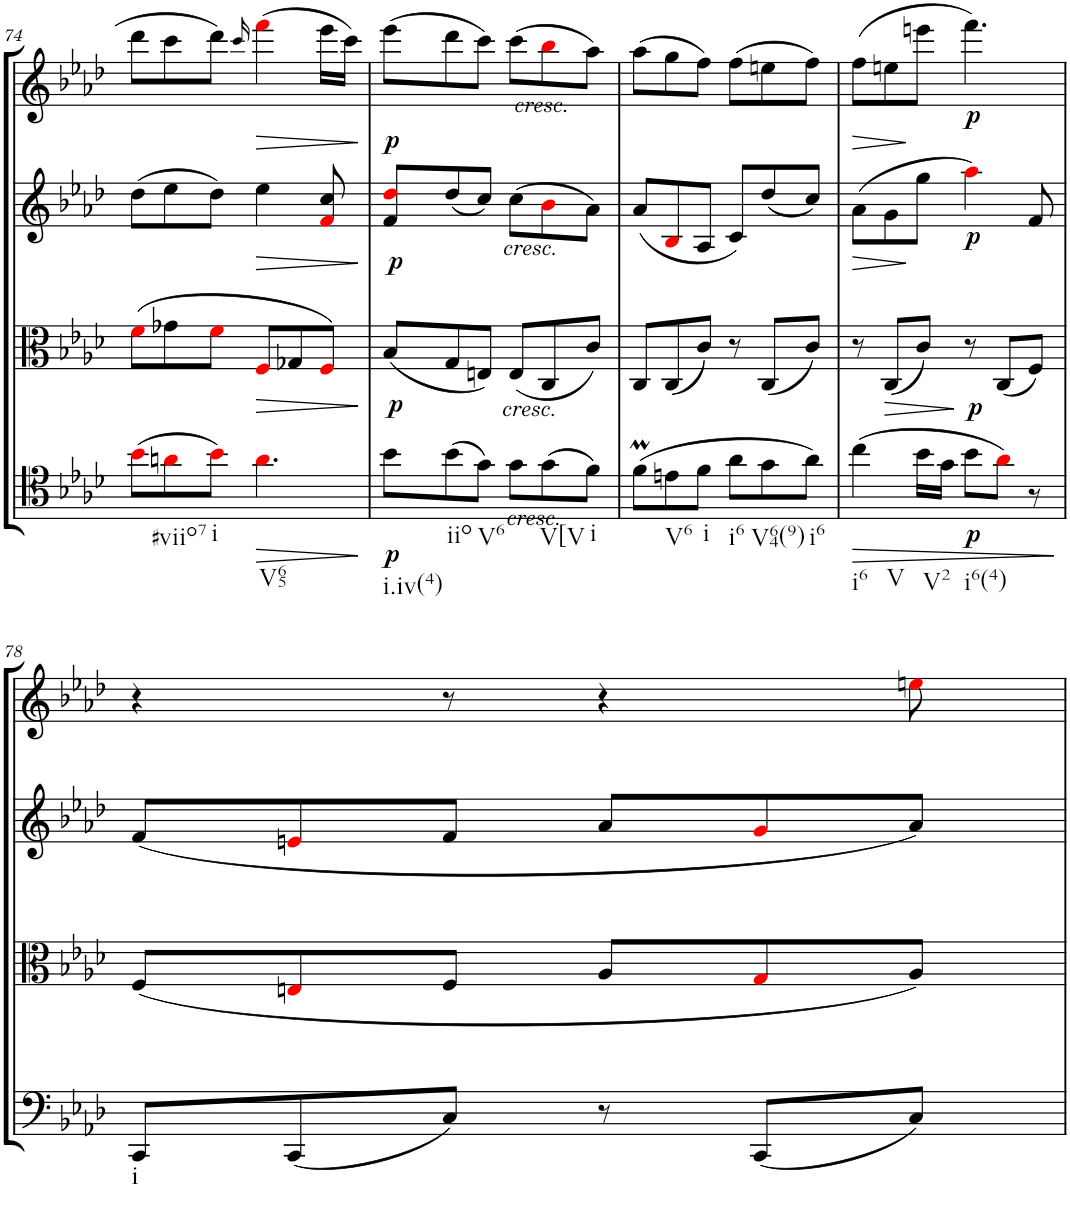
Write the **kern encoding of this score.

**kern	**dynam	**kern	**dynam	**kern	**dynam	**kern	**dynam
*part4	*part4	*part3	*part3	*part2	*part2	*part1	*part1
*staff4	*staff4	*staff3	*staff3	*staff2	*staff2	*staff1	*staff1
*I"Cello	*	*I"Viola	*	*I"2nd Violin	*	*I"1st Violin	*
*	*	*I'Vla	*	*I'Vln	*	*I'Vln	*
!!LO:PB:g=z
*clefF4	*	*clefC3	*	*clefG2	*	*clefG2	*
*k[b-e-a-d-]	*	*k[b-e-a-d-]	*	*k[b-e-a-d-]	*	*k[b-e-a-d-]	*
*M6/8	*	*M6/8	*	*M6/8	*	*M6/8	*
=74	=74	=74	=74	=74	=74	=74	=74
(8b-i\L	.	(8fi\L	.	(8dd-\L	.	8ddd-\L	.
!LO:TX:b:t=#viio7	!	!	!	!	!	!	!
8ani\	.	8g-X\	.	8ee-\	.	8ccc\	.
!LO:TX:b:t=i	!	!	!	!	!	!	!
8b-i\J)	.	8fi\J	.	8dd-\J)	.	8ddd-\J	.
.	.	.	.	.	.	16qccc/	.
!LO:TX:b:t=V65	!	!	!	!	!	!	!
!	!LO:HP:b	!	!LO:HP:b	!	!LO:HP:b	!	!
4.ai\	>	8Fi/L	>	4ee-\	>	(4fffi\	.
.	.	8G-X/	.	.	.	.	.
.	.	8Fi/J)	.	8fi/ 8cc/	.	16eee-\LL	.
.	.	.	.	.	.	16ccc\JJ)	.
.	]	.	]	.	]	.	.
=75	=75	=75	=75	=75	=75	=75	=75
!LO:TX:b:t=i.iv(4)	!	!	!	!	!	!	!
!	!LO:DY:b	!	!LO:DY:b	!	!LO:DY:b	!	!LO:DY:b
8b-\L	p	(8B-/L	p	8f/ 8dd-i/L	p	(8eee-\L	p
!LO:TX:b:t=iio	!	!	!	!	!	!	!
(8b-\	.	8G/	.	(8dd-/	.	8ddd-\	.
!LO:TX:b:t=V6	!	!	!	!	!	!	!
8g\J)	.	8En/J)	.	8cc/J)	.	8ccc\J)	.
!	!	!	!	!	!	!LO:TX:a:i:t=cresc.	!
!	!	!	!	!LO:TX:b:i:t=cresc.	!	!	!
!	!	!LO:TX:b:i:t=cresc.	!	!	!	!	!
!LO:TX:a:i:t=cresc.	!	!	!	!	!	!	!
8g\L	.	(8E/L	.	(8cc\L	.	(8ccc\L	.
!LO:TX:b:t=V[V	!	!	!	!	!	!	!
(8g\	.	8C/	.	8b-i\	.	8bb-i\	.
!LO:TX:b:t=i	!	!	!	!	!	!	!
8f\J)	.	8c/J)	.	8a-\J)	.	8aa-\J)	.
=76	=76	=76	=76	=76	=76	=76	=76
(8fM\L	.	8C/L	.	(8a-/L	.	(8aa-\L	.
!LO:TX:b:t=V6	!	!	!	!	!	!	!
8en\	.	(8C/	.	8B-i/	.	8gg\	.
!LO:TX:b:t=i	!	!	!	!	!	!	!
8f\J	.	8c/J)	.	8A-/J	.	8ff\J)	.
!LO:TX:b:t=i6	!	!	!	!	!	!	!
8a-\L	.	8r	.	8c/L)	.	(8ff\L	.
!LO:TX:b:t=V64(9)	!	!	!	!	!	!	!
8g\	.	(8C/L	.	(8dd-/	.	8een\	.
!LO:TX:b:t=i6	!	!	!	!	!	!	!
8a-\J)	.	8c/J)	.	8cc/J)	.	8ff\J)	.
=77	=77	=77	=77	=77	=77	=77	=77
!LO:TX:b:t=i6	!	!	!	!	!	!	!
!LO:TX:b:t=V	!	!	!	!	!	!	!
!	!LO:HP:b	!	!	!	!LO:HP:b	!	!LO:HP:b
(4cc\	>	8r	.	(8a-\L	>	(8ff\L	>
!	!	!	!LO:HP:b	!	!	!	!
.	.	(8C/L	>	8g\	.	8een\	.
!LO:TX:b:t=V2	!	!	!	!	!	!	!
16b-\LL	.	8c/J)	.	8gg\J	]	8eeen\J	]
16g\JJ	.	.	.	.	.	.	.
!LO:TX:b:t=i6(4)	!	!	!	!	!	!	!
!	!LO:DY:b	!	!LO:DY:n=1:b	!	!LO:DY:b	!	!LO:DY:b
8b-\L	p	8r	] p	4aa-i\)	p	4.fff\)	p
8a-i\J)	.	(8C/L	.	.	.	.	.
8r	.	8F/J)	.	8f/	.	.	.
.	]	.	.	.	.	.	.
!!LO:LB:g=z
=78	=78	=78	=78	=78	=78	=78	=78
!LO:TX:b:t=i	!	!	!	!	!	!	!
8CC/L	.	(8F/L	.	(8f/L	.	4r	.
(8CC/	.	8Eni/	.	8eni/	.	.	.
8C/J)	.	8F/J	.	8f/J	.	8r	.
8r	.	8A-/L	.	8a-/L	.	4r	.
(8CC/L	.	8Gi/	.	8gi/	.	.	.
8C/J)	.	8A-/J)	.	8a-/J)	.	8eeni\	.
=	=	=	=	=	=	=	=
*-	*-	*-	*-	*-	*-	*-	*-
